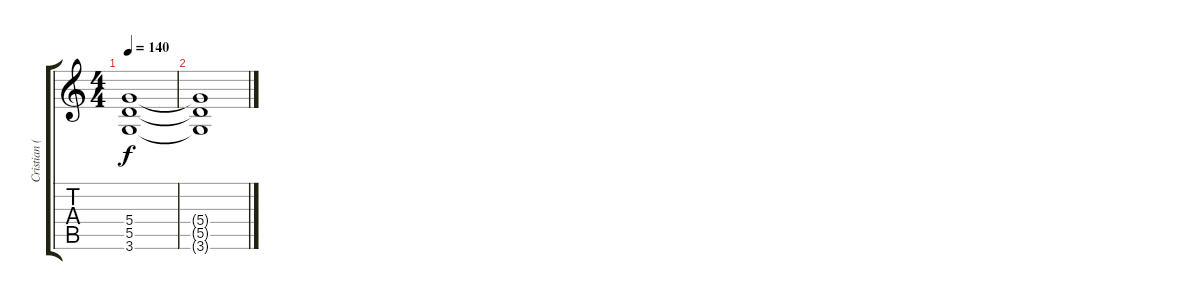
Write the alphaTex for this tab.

\track ("Cristian (guitarra)" "Cristian (") {instrument electricguitarclean}
\staff {score tabs}
\tuning (E4 B3 G3 D3 A2 E2) {hide}
\ts (4 4)
\tempo 140
\clef g2
\ks c
(5.4{t} 5.5{t} 3.6{t}).1{dy f} |
(5.4{t} 5.5{t} 3.6{t}).1
